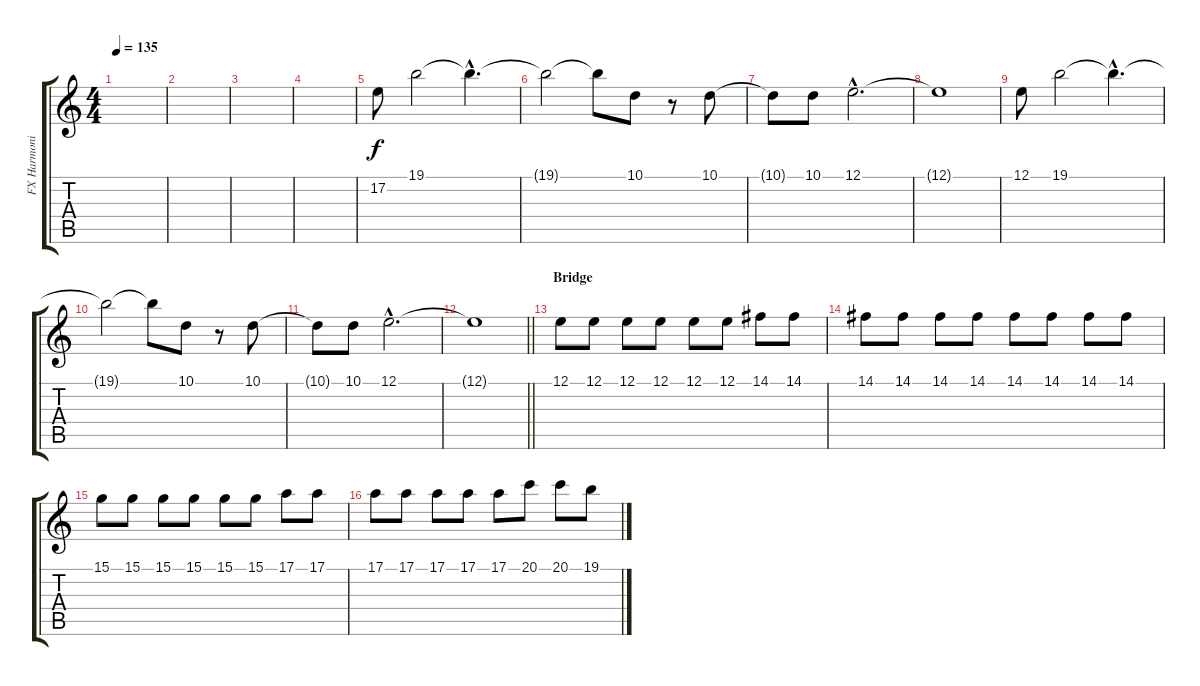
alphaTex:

\track ("FX Harmonics" "FX Harmoni") {instrument reedorgan}
\staff {score tabs}
\tuning (E4 B3 G3 D3 A2 D2) {hide}
\ts (4 4)
\tempo 135
\clef g2
\ks c
|
|
|
|
17.2.8{volume 8} 19.1.2 19.1{hac t}.4{d} |
19.1{t}.2 19.1{t}.8 10.1.8 r.8 10.1.8 |
10.1{t}.8 10.1.8 12.1{hac}.2{d} |
12.1{t}.1 |
12.1.8 19.1.2 19.1{hac t}.4{d} |
19.1{t}.2 19.1{t}.8 10.1.8 r.8 10.1.8 |
10.1{t}.8 10.1.8 12.1{hac}.2{d} |
\barLineRight lightlight
12.1{t}.1 |
\section ("" "Bridge")
12.1.8 12.1.8 12.1.8 12.1.8 12.1.8 12.1.8 14.1.8 14.1.8 |
14.1.8 14.1.8 14.1.8 14.1.8 14.1.8 14.1.8 14.1.8 14.1.8 |
15.1.8 15.1.8 15.1.8 15.1.8 15.1.8 15.1.8 17.1.8 17.1.8 |
17.1.8 17.1.8 17.1.8 17.1.8 17.1.8 20.1.8 20.1.8 19.1.8
